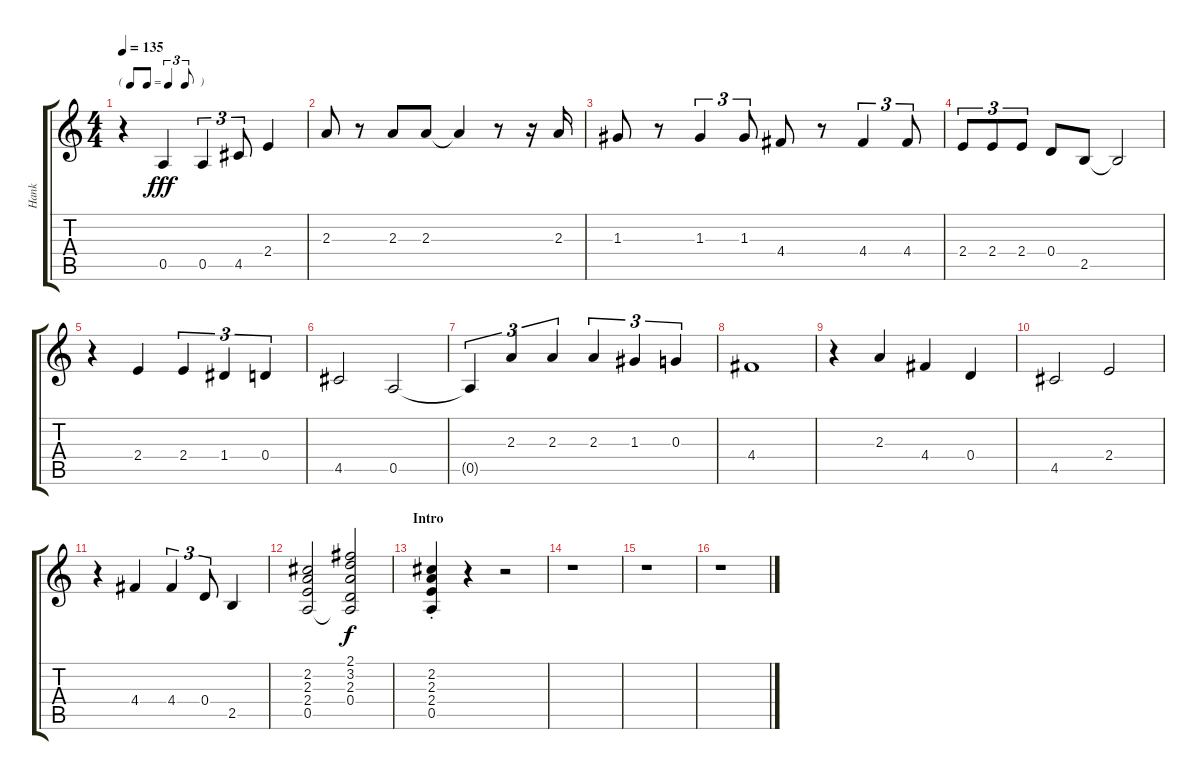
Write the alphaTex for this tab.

\track ("Hank" "Hank") {instrument electricguitarclean}
\staff {score tabs}
\tuning (E4 B3 G3 D3 A2 E2) {hide}
\ts (4 4)
\tf triplet8th
\tempo 135
\clef g2
\ks c
r.4{dy fff} 0.5.4 0.5.4{tu (3 2)} 4.5.8{tu (3 2)} 2.4.4 |
2.3.8 r.8 2.3.8 2.3.8 2.3{t}.4 r.8 r.16 2.3.16 |
1.3.8 r.8 1.3.4{tu (3 2)} 1.3.8{tu (3 2)} 4.4.8 r.8 4.4.4{tu (3 2)} 4.4.8{tu (3 2)} |
2.4.8{tu (3 2)} 2.4.8{tu (3 2)} 2.4.8{tu (3 2)} 0.4.8 2.5.8 2.5{t}.2 |
r.4 2.4.4 2.4.4{tu (3 2)} 1.4.4{tu (3 2)} 0.4.4{tu (3 2)} |
4.5.2 0.5.2 |
0.5{t}.4{tu (3 2)} 2.3.4{tu (3 2)} 2.3.4{tu (3 2)} 2.3.4{tu (3 2)} 1.3.4{tu (3 2)} 0.3.4{tu (3 2)} |
4.4.1 |
r.4 2.3.4 4.4.4 0.4.4 |
4.5.2 2.4.2 |
r.4 4.4.4 4.4.4{tu (3 2)} 0.4.8{tu (3 2)} 2.5.4 |
(2.2 2.3 2.4 0.5).2 (2.1 3.2 2.3 0.4 0.5{t}).2{dy f} |
\section ("" "Intro")
(2.2{st} 2.3{st} 2.4{st} 0.5{st}).4 r.4 r.2 |
r.1 |
r.1 |
r.1
